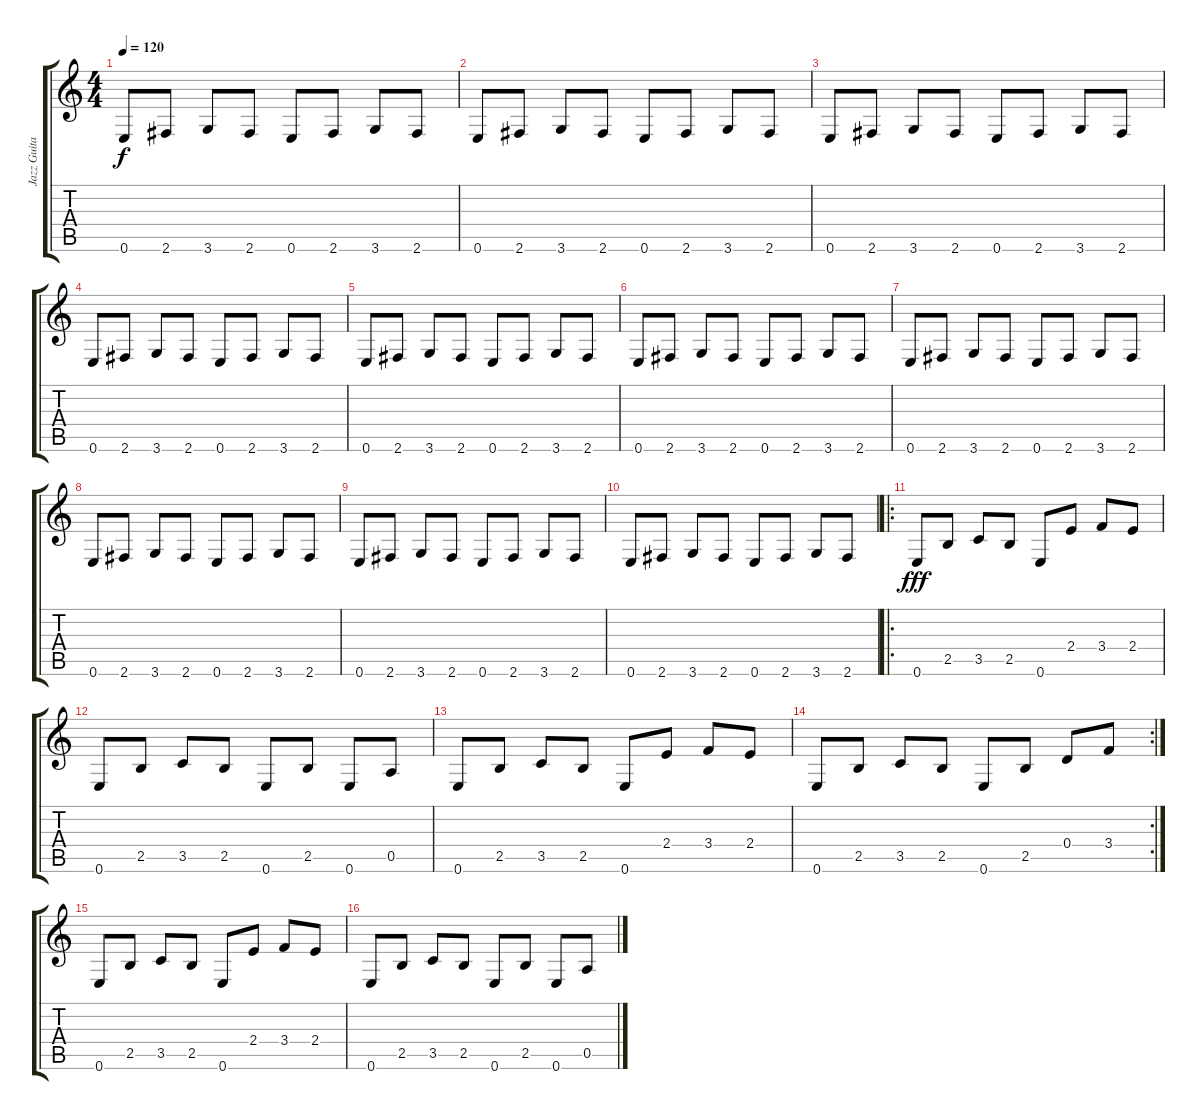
\track ("Jazz Guitar" "Jazz Guita") {instrument electricguitarjazz}
\staff {score tabs}
\tuning (E4 B3 G3 D3 A2 E2) {hide}
\ts (4 4)
\tempo 120
\clef g2
\ks c
0.6.8{dy f volume 2 instrument electricguitarjazz} 2.6.8 3.6.8 2.6.8 0.6.8 2.6.8 3.6.8 2.6.8 |
0.6.8{volume 4} 2.6.8 3.6.8 2.6.8 0.6.8 2.6.8 3.6.8 2.6.8 |
0.6.8{volume 6} 2.6.8 3.6.8 2.6.8 0.6.8 2.6.8 3.6.8 2.6.8 |
0.6.8{volume 7} 2.6.8 3.6.8 2.6.8 0.6.8 2.6.8 3.6.8 2.6.8 |
0.6.8{volume 9} 2.6.8 3.6.8 2.6.8 0.6.8 2.6.8 3.6.8 2.6.8 |
0.6.8{volume 10} 2.6.8 3.6.8 2.6.8 0.6.8 2.6.8 3.6.8 2.6.8 |
0.6.8{volume 12} 2.6.8 3.6.8 2.6.8 0.6.8 2.6.8 3.6.8 2.6.8 |
0.6.8{volume 13} 2.6.8 3.6.8 2.6.8 0.6.8 2.6.8 3.6.8 2.6.8 |
0.6.8{volume 14} 2.6.8 3.6.8 2.6.8 0.6.8 2.6.8 3.6.8 2.6.8 |
0.6.8{volume 16} 2.6.8 3.6.8 2.6.8 0.6.8 2.6.8 3.6.8 2.6.8 |
\ro
0.6.8{dy fff} 2.5.8 3.5.8 2.5.8 0.6.8 2.4.8 3.4.8 2.4.8 |
0.6.8 2.5.8 3.5.8 2.5.8 0.6.8 2.5.8 0.6.8 0.5.8 |
0.6.8 2.5.8 3.5.8 2.5.8 0.6.8 2.4.8 3.4.8 2.4.8 |
\rc 2
0.6.8 2.5.8 3.5.8 2.5.8 0.6.8 2.5.8 0.4.8 3.4.8 |
0.6.8 2.5.8 3.5.8 2.5.8 0.6.8 2.4.8 3.4.8 2.4.8 |
0.6.8 2.5.8 3.5.8 2.5.8 0.6.8 2.5.8 0.6.8 0.5.8
